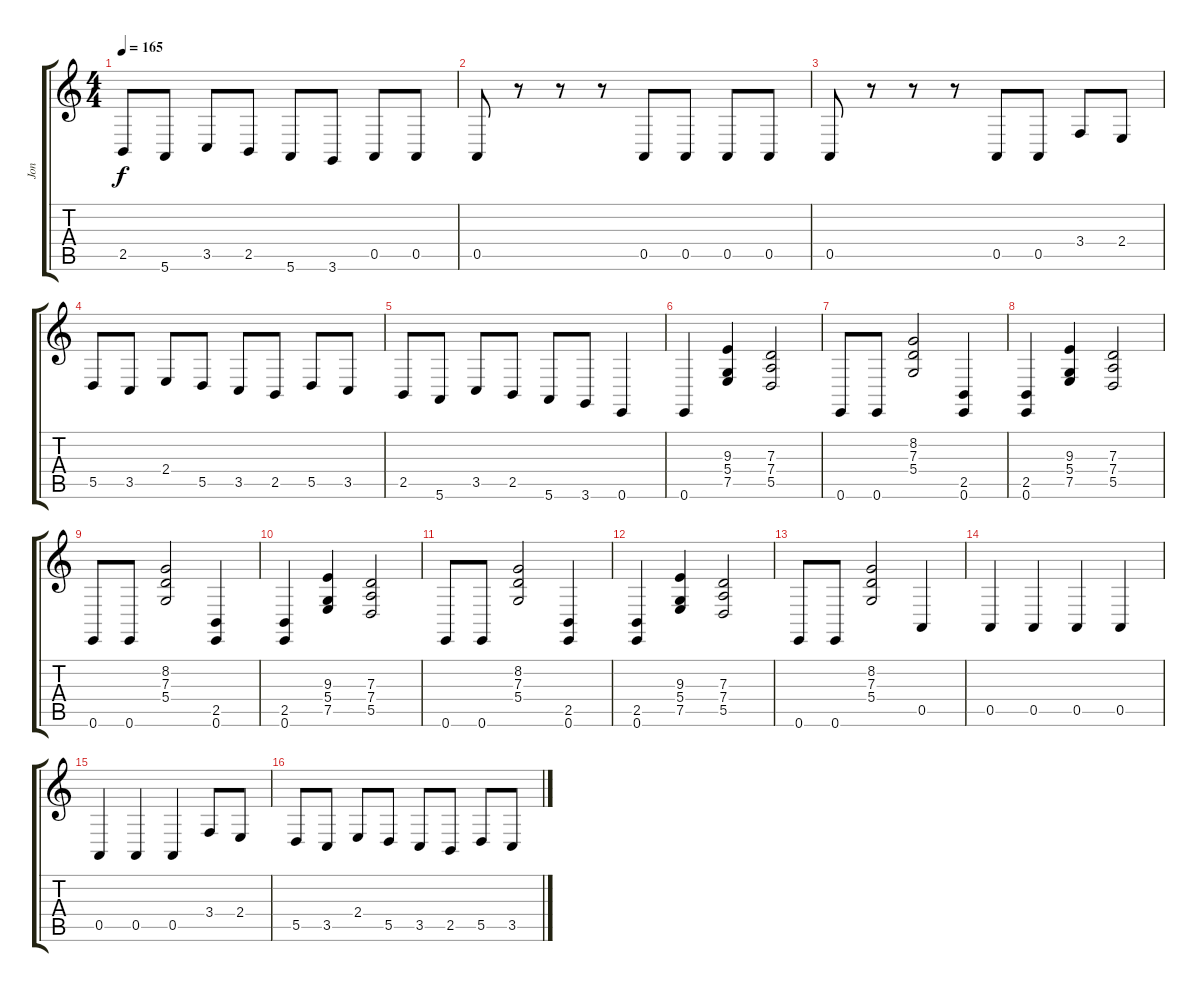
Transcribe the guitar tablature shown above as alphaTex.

\track ("Jon" "Jon") {instrument brightacousticpiano}
\staff {score tabs}
\tuning (E4 B3 G3 D3 A2 E2) {hide}
\ts (4 4)
\tempo 165
\clef g2
\ks c
2.5.8{dy f} 5.6.8 3.5.8 2.5.8 5.6.8 3.6.8 0.5.8 0.5.8 |
0.5.8 r.8 r.8 r.8 0.5.8 0.5.8 0.5.8 0.5.8 |
0.5.8 r.8 r.8 r.8 0.5.8 0.5.8 3.4.8 2.4.8 |
5.5.8 3.5.8 2.4.8 5.5.8 3.5.8 2.5.8 5.5.8 3.5.8 |
2.5.8 5.6.8 3.5.8 2.5.8 5.6.8 3.6.8 0.6.4 |
0.6.4 (9.3 5.4 7.5).4 (7.3 7.4 5.5).2 |
0.6.8 0.6.8 (8.2 7.3 5.4).2 (2.5 0.6).4 |
(2.5 0.6).4 (9.3 5.4 7.5).4 (7.3 7.4 5.5).2 |
0.6.8 0.6.8 (8.2 7.3 5.4).2 (2.5 0.6).4 |
(2.5 0.6).4 (9.3 5.4 7.5).4 (7.3 7.4 5.5).2 |
0.6.8 0.6.8 (8.2 7.3 5.4).2 (2.5 0.6).4 |
(2.5 0.6).4 (9.3 5.4 7.5).4 (7.3 7.4 5.5).2 |
0.6.8 0.6.8 (8.2 7.3 5.4).2 0.5.4 |
0.5.4 0.5.4 0.5.4 0.5.4 |
0.5.4 0.5.4 0.5.4 3.4.8 2.4.8 |
5.5.8 3.5.8 2.4.8 5.5.8 3.5.8 2.5.8 5.5.8 3.5.8
